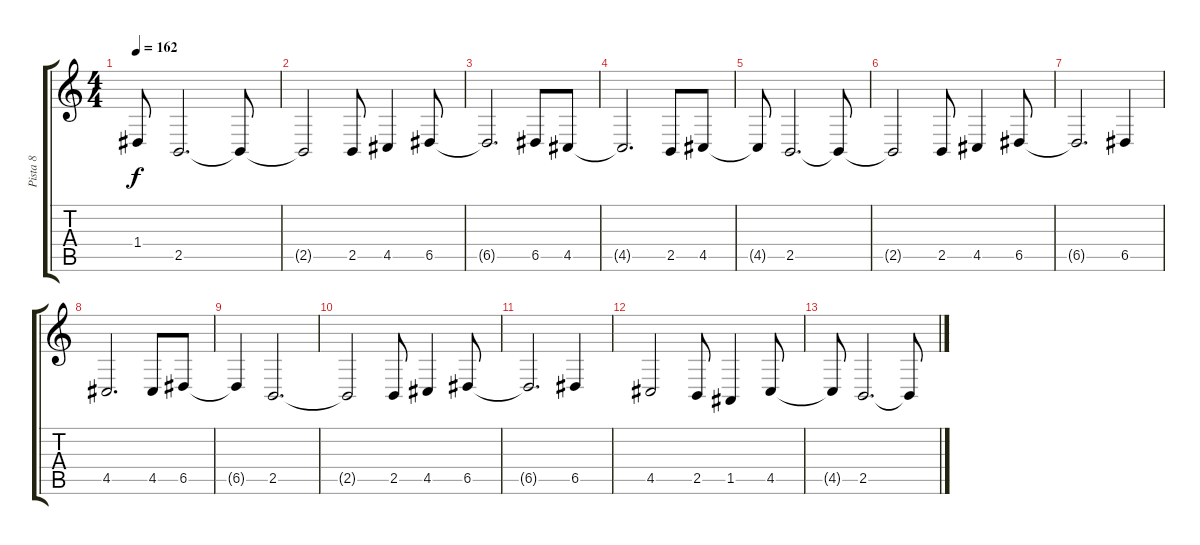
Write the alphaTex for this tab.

\track ("Pista 8" "Pista 8") {instrument electricgrandpiano}
\staff {score tabs}
\tuning (E4 B3 G3 D3 A2 E2) {hide}
\ts (4 4)
\tempo 162
\clef g2
\ks c
1.4{t}.8{dy f} 2.5.2{d} 2.5{t}.8 |
2.5{t}.2 2.5.8 4.5.4 6.5.8 |
6.5{t}.2{d} 6.5.8 4.5.8 |
4.5{t}.2{d} 2.5.8 4.5.8 |
4.5{t}.8 2.5.2{d} 2.5{t}.8 |
2.5{t}.2 2.5.8 4.5.4 6.5.8 |
6.5{t}.2{d} 6.5.4 |
4.5.2{d} 4.5.8 6.5.8 |
6.5{t}.4 2.5.2{d} |
2.5{t}.2 2.5.8 4.5.4 6.5.8 |
6.5{t}.2{d} 6.5.4 |
4.5.2 2.5.8 1.5.4 4.5.8 |
4.5{t}.8 2.5.2{d} 2.5{t}.8
